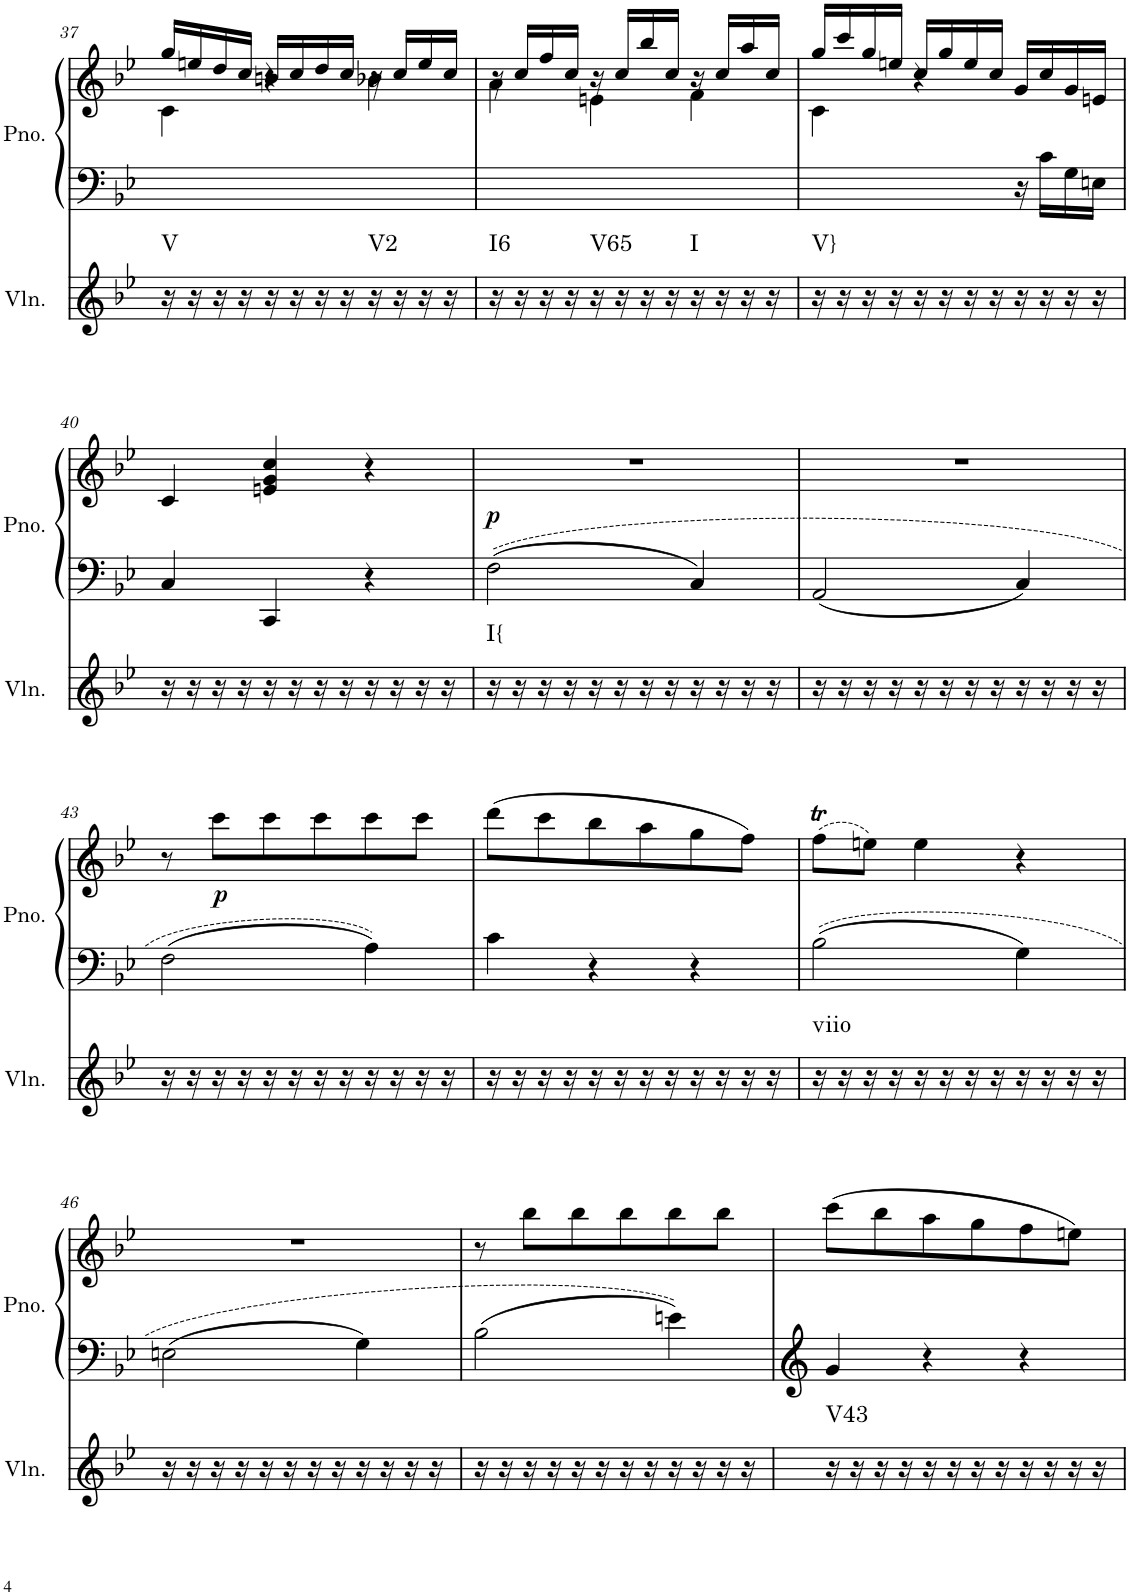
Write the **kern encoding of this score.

**kern	**harte	**kern	**kern	**dynam
*part2	*part2	*part1	*part1	*part1
*staff3	*	*staff2	*staff1	*staff1/2
*I"Violin	*	*I"Piano, Piano right	*	*
*I'Vln.	*	*I'Pno.	*	*
!!LO:PB:g=z
*clefG2	*	*clefF4	*clefG2	*
*k[b-e-]	*	*k[b-e-]	*k[b-e-]	*
*M3/4	*	*M3/4	*M3/4	*
=37	=37	=37	=37	=37
*	*	*	*^	*
!	!LO:H:kt=V	!	!	!	!
16r	N	4ryy	16gg/LL	4c\	.
16r	.	.	16een/	.	.
16r	.	.	16dd/	.	.
16r	.	.	16cc/JJ	.	.
16r	.	4r	16bn/LL	4ryy	.
16r	.	.	16cc/	.	.
16r	.	.	16dd/	.	.
16r	.	.	16cc/JJ	.	.
!	!LO:H:kt=V2	!	!	!	!
16r	N	4ryy	16r	4b-X\	.
16r	.	.	16cc/LL	.	.
16r	.	.	16ee/	.	.
16r	.	.	16cc/JJ	.	.
=38	=38	=38	=38	=38	=38
!	!LO:H:kt=I6	!	!	!	!
16r	N	2.ryy	16r	4a\	.
16r	.	.	16cc/LL	.	.
16r	.	.	16ff/	.	.
16r	.	.	16cc/JJ	.	.
!	!LO:H:kt=V65	!	!	!	!
16r	N	.	16r	4en\	.
16r	.	.	16cc/LL	.	.
16r	.	.	16bb-/	.	.
16r	.	.	16cc/JJ	.	.
!	!LO:H:kt=I	!	!	!	!
16r	N	.	16r	4f\	.
16r	.	.	16cc/LL	.	.
16r	.	.	16aa/	.	.
16r	.	.	16cc/JJ	.	.
=39	=39	=39	=39	=39	=39
!	!LO:H:kt=V}	!	!	!	!
16r	N	4ryy	16gg/LL	4c\	.
16r	.	.	16ccc/	.	.
16r	.	.	16gg/	.	.
16r	.	.	16een/JJ	.	.
16r	.	4r	16cc/LL	2ryy	.
16r	.	.	16gg/	.	.
16r	.	.	16ee/	.	.
16r	.	.	16cc/JJ	.	.
16r	.	16r	16g/LL	.	.
16r	.	16c\LL	16cc/	.	.
16r	.	16G\	16g/	.	.
16r	.	16En\JJ	16en/JJ	.	.
*	*	*	*v	*v	*
!!LO:LB:g=z
=40	=40	=40	=40	=40
16r	.	4C/	4c/	.
16r	.	.	.	.
16r	.	.	.	.
16r	.	.	.	.
16r	.	4CC/	4en/ 4g/ 4cc/	.
16r	.	.	.	.
16r	.	.	.	.
16r	.	.	.	.
16r	.	4r	4r	.
16r	.	.	.	.
16r	.	.	.	.
16r	.	.	.	.
=41	=41	=41	=41	=41
!	!LO:H:kt=I{	!	!	!LO:DY:b
16r	N	2F\	2.r	p
16r	.	.	.	.
16r	.	.	.	.
16r	.	.	.	.
16r	.	.	.	.
16r	.	.	.	.
16r	.	.	.	.
16r	.	.	.	.
16r	.	4C/	.	.
16r	.	.	.	.
16r	.	.	.	.
16r	.	.	.	.
=42	=42	=42	=42	=42
16r	.	2AA/	2.r	.
16r	.	.	.	.
16r	.	.	.	.
16r	.	.	.	.
16r	.	.	.	.
16r	.	.	.	.
16r	.	.	.	.
16r	.	.	.	.
16r	.	4C/	.	.
16r	.	.	.	.
16r	.	.	.	.
16r	.	.	.	.
!!LO:LB:g=z
=43	=43	=43	=43	=43
16r	.	2F\	8r	.
16r	.	.	.	.
!	!	!	!	!LO:DY:b
16r	.	.	8ccc\L	p
16r	.	.	.	.
16r	.	.	8ccc\	.
16r	.	.	.	.
16r	.	.	8ccc\	.
16r	.	.	.	.
16r	.	4A\	8ccc\	.
16r	.	.	.	.
16r	.	.	8ccc\J	.
16r	.	.	.	.
=44	=44	=44	=44	=44
16r	.	4c\	(8ddd\L	.
16r	.	.	.	.
16r	.	.	8ccc\	.
16r	.	.	.	.
16r	.	4r	8bb-\	.
16r	.	.	.	.
16r	.	.	8aa\	.
16r	.	.	.	.
16r	.	4r	8gg\	.
16r	.	.	.	.
16r	.	.	8ff\J)	.
16r	.	.	.	.
=45	=45	=45	=45	=45
!	!LO:H:kt=viio	!	!	!
16r	N	2B-\	(8ffT\L	.
16r	.	.	.	.
16r	.	.	8een\J)	.
16r	.	.	.	.
16r	.	.	4ee\	.
16r	.	.	.	.
16r	.	.	.	.
16r	.	.	.	.
16r	.	4G\	4r	.
16r	.	.	.	.
16r	.	.	.	.
16r	.	.	.	.
!!LO:LB:g=z
=46	=46	=46	=46	=46
16r	.	2En\	2.r	.
16r	.	.	.	.
16r	.	.	.	.
16r	.	.	.	.
16r	.	.	.	.
16r	.	.	.	.
16r	.	.	.	.
16r	.	.	.	.
16r	.	4G\	.	.
16r	.	.	.	.
16r	.	.	.	.
16r	.	.	.	.
=47	=47	=47	=47	=47
16r	.	2B-\	8r	.
16r	.	.	.	.
16r	.	.	8bb-\L	.
16r	.	.	.	.
16r	.	.	8bb-\	.
16r	.	.	.	.
16r	.	.	8bb-\	.
16r	.	.	.	.
16r	.	4en\	8bb-\	.
16r	.	.	.	.
16r	.	.	8bb-\J	.
16r	.	.	.	.
=48	=48	=48	=48	=48
!	!LO:H:kt=V43	!	!	!
16r	N	4g/	(8ccc\L	.
16r	.	.	.	.
16r	.	.	8bb-\	.
16r	.	.	.	.
16r	.	4r	8aa\	.
16r	.	.	.	.
16r	.	.	8gg\	.
16r	.	.	.	.
16r	.	4r	8ff\	.
16r	.	.	.	.
16r	.	.	8een\J)	.
16r	.	.	.	.
=	=	=	=	=
*-	*-	*-	*-	*-
